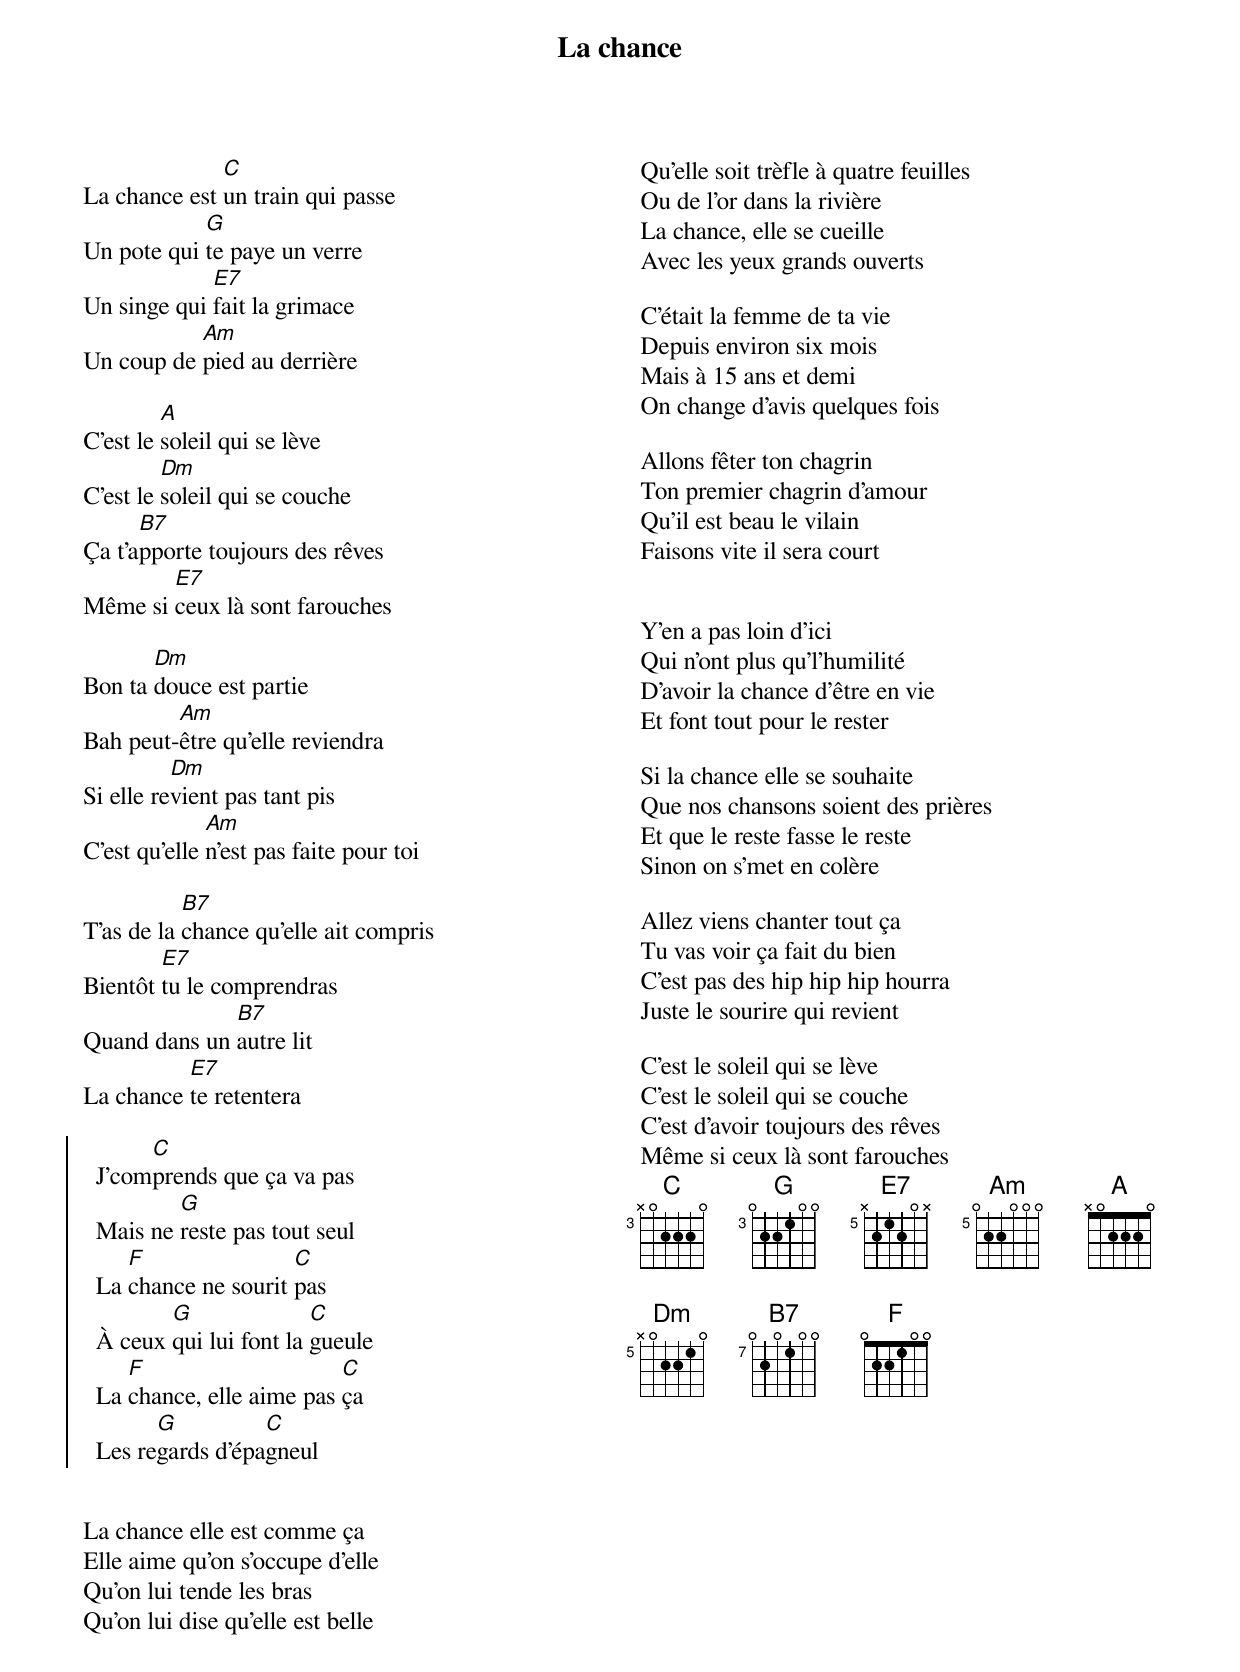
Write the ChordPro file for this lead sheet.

{title: La chance}
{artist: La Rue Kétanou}
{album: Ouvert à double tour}
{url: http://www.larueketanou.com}
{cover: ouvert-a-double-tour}
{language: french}
{columns: 2}
{define: C base-fret 3 frets X 0 2 2 2 0}
{define: G base-fret 3 frets 0 2 2 1 0 0}
{define: E7 base-fret 5 frets X 2 1 2 0 X}
{define: Am base-fret 5 frets 0 2 2 0 0 0}
{define: Dm base-fret 5 frets X 0 2 2 1 0}
{define: B7 base-fret 7 frets 0 2 0 1 0 0}
{define: F base-fret 1 frets 0 2 2 1 0 0}


La chance est [C]un train qui passe
Un pote qui [G]te paye un verre
Un singe qui [E7]fait la grimace
Un coup de [Am]pied au derrière

C'est le [A]soleil qui se lève
C'est le [Dm]soleil qui se couche
Ça t'a[B7]pporte toujours des rêves
Même si [E7]ceux là sont farouches

Bon ta [Dm]douce est partie
Bah peut-[Am]être qu'elle reviendra
Si elle re[Dm]vient pas tant pis
C'est qu'elle [Am]n'est pas faite pour toi

T'as de la [B7]chance qu'elle ait compris
Bientôt [E7]tu le comprendras
Quand dans un [B7]autre lit
La chance [E7]te retentera

{start_of_chorus}
  J'com[C]prends que ça va pas
  Mais ne [G]reste pas tout seul
  La [F]chance ne sourit [C]pas
  À ceux [G]qui lui font la [C]gueule
  La [F]chance, elle aime pas [C]ça
  Les re[G]gards d'épa[C]gneul
{end_of_chorus}


La chance elle est comme ça
Elle aime qu'on s'occupe d'elle
Qu'on lui tende les bras
Qu'on lui dise qu'elle est belle

Qu'elle soit trèfle à quatre feuilles
Ou de l'or dans la rivière
La chance, elle se cueille
Avec les yeux grands ouverts

C'était la femme de ta vie
Depuis environ six mois
Mais à 15 ans et demi
On change d'avis quelques fois

Allons fêter ton chagrin
Ton premier chagrin d'amour
Qu'il est beau le vilain
Faisons vite il sera court


Y'en a pas loin d'ici
Qui n'ont plus qu'l'humilité
D'avoir la chance d'être en vie
Et font tout pour le rester

Si la chance elle se souhaite
Que nos chansons soient des prières
Et que le reste fasse le reste
Sinon on s'met en colère

Allez viens chanter tout ça
Tu vas voir ça fait du bien
C'est pas des hip hip hip hourra
Juste le sourire qui revient

C'est le soleil qui se lève
C'est le soleil qui se couche
C'est d'avoir toujours des rêves
Même si ceux là sont farouches
